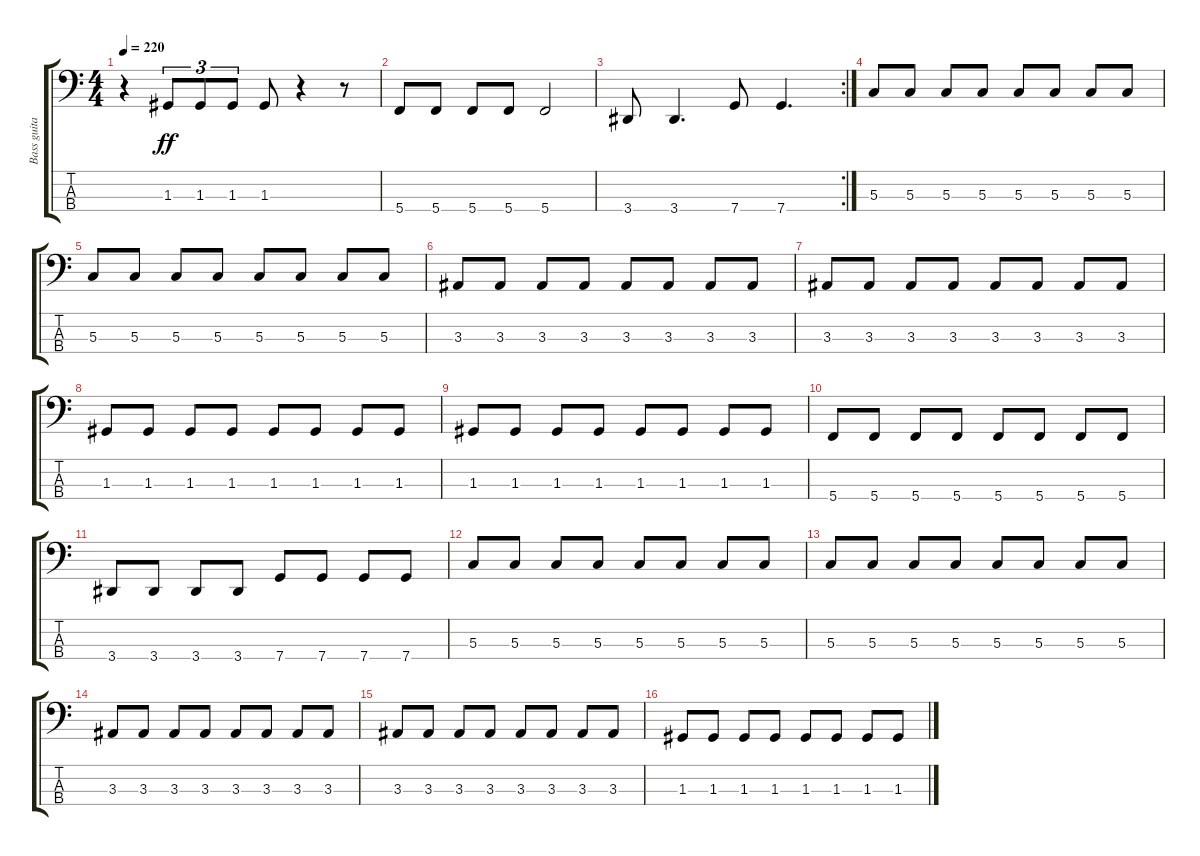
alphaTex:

\track ("Bass guitar" "Bass guita") {instrument electricbassfinger}
\staff {score tabs}
\tuning (F2 C2 G1 C1) {hide}
\ts (4 4)
\tempo 220
\clef f4
\ks c
r.4{dy ff} 1.3.8{tu (3 2)} 1.3.8{tu (3 2)} 1.3.8{tu (3 2)} 1.3.8 r.4 r.8 |
5.4.8 5.4.8 5.4.8 5.4.8 5.4.2 |
\rc 2
3.4.8 3.4.4{d} 7.4.8 7.4.4{d} |
5.3.8 5.3.8 5.3.8 5.3.8 5.3.8 5.3.8 5.3.8 5.3.8 |
5.3.8 5.3.8 5.3.8 5.3.8 5.3.8 5.3.8 5.3.8 5.3.8 |
3.3.8 3.3.8 3.3.8 3.3.8 3.3.8 3.3.8 3.3.8 3.3.8 |
3.3.8 3.3.8 3.3.8 3.3.8 3.3.8 3.3.8 3.3.8 3.3.8 |
1.3.8 1.3.8 1.3.8 1.3.8 1.3.8 1.3.8 1.3.8 1.3.8 |
1.3.8 1.3.8 1.3.8 1.3.8 1.3.8 1.3.8 1.3.8 1.3.8 |
5.4.8 5.4.8 5.4.8 5.4.8 5.4.8 5.4.8 5.4.8 5.4.8 |
3.4.8 3.4.8 3.4.8 3.4.8 7.4.8 7.4.8 7.4.8 7.4.8 |
5.3.8 5.3.8 5.3.8 5.3.8 5.3.8 5.3.8 5.3.8 5.3.8 |
5.3.8 5.3.8 5.3.8 5.3.8 5.3.8 5.3.8 5.3.8 5.3.8 |
3.3.8 3.3.8 3.3.8 3.3.8 3.3.8 3.3.8 3.3.8 3.3.8 |
3.3.8 3.3.8 3.3.8 3.3.8 3.3.8 3.3.8 3.3.8 3.3.8 |
1.3.8 1.3.8 1.3.8 1.3.8 1.3.8 1.3.8 1.3.8 1.3.8
